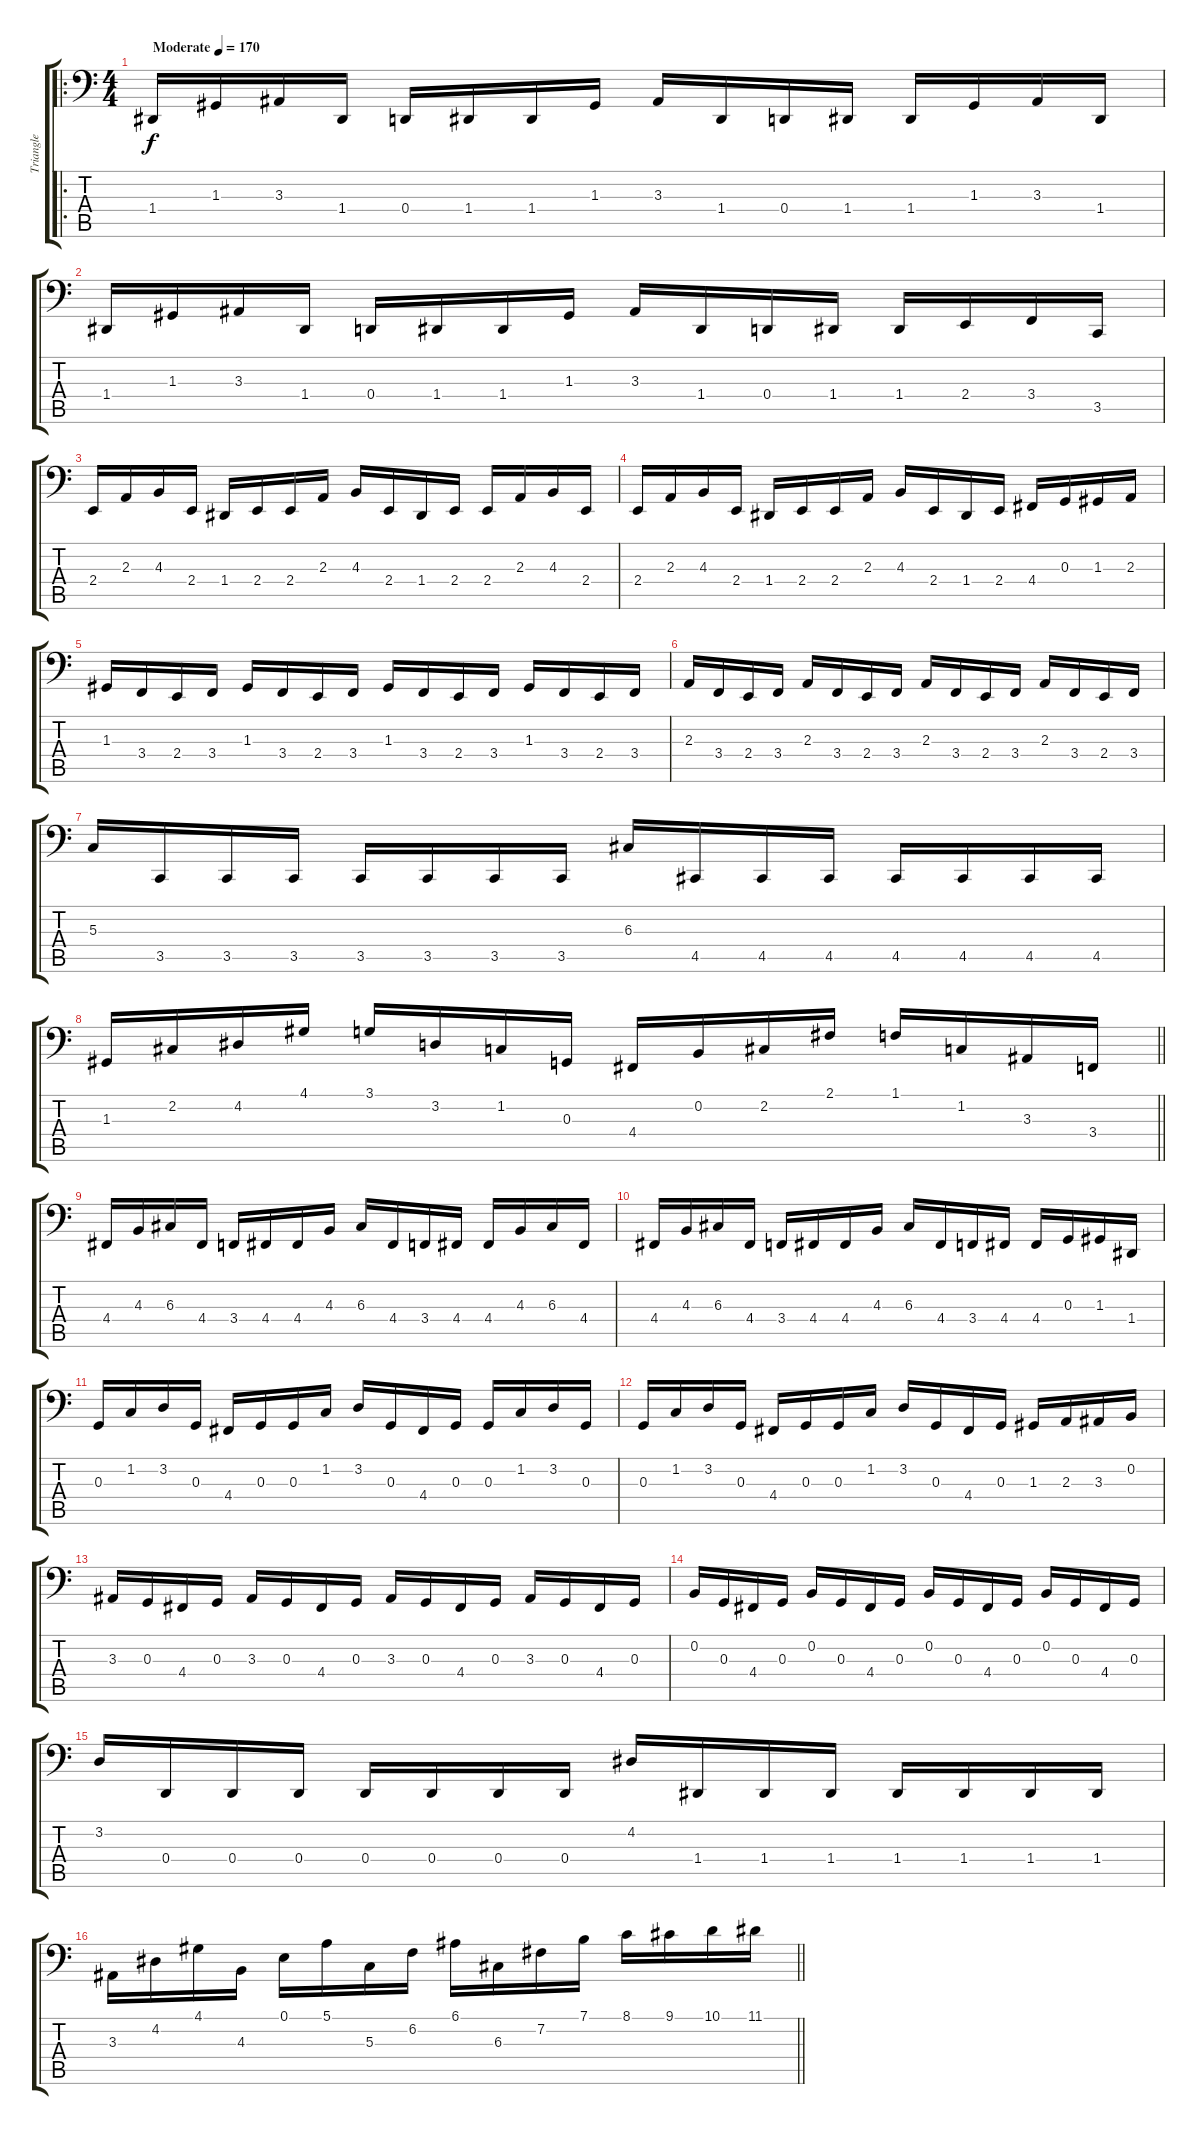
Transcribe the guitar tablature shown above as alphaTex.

\track ("Triangle" "Triangle") {instrument lead1square}
\staff {score tabs}
\tuning (E3 B2 G2 D2 A1 E1) {hide}
\ro
\ts (4 4)
\tempo (170 "Moderate")
\clef f4
\ks c
1.4.16{dy f instrument lead1square} 1.3.16 3.3.16 1.4.16 0.4.16 1.4.16 1.4.16 1.3.16 3.3.16 1.4.16 0.4.16 1.4.16 1.4.16 1.3.16 3.3.16 1.4.16 |
1.4.16 1.3.16 3.3.16 1.4.16 0.4.16 1.4.16 1.4.16 1.3.16 3.3.16 1.4.16 0.4.16 1.4.16 1.4.16 2.4.16 3.4.16 3.5.16 |
2.4.16 2.3.16 4.3.16 2.4.16 1.4.16 2.4.16 2.4.16 2.3.16 4.3.16 2.4.16 1.4.16 2.4.16 2.4.16 2.3.16 4.3.16 2.4.16 |
2.4.16 2.3.16 4.3.16 2.4.16 1.4.16 2.4.16 2.4.16 2.3.16 4.3.16 2.4.16 1.4.16 2.4.16 4.4.16 0.3.16 1.3.16 2.3.16 |
1.3.16 3.4.16 2.4.16 3.4.16 1.3.16 3.4.16 2.4.16 3.4.16 1.3.16 3.4.16 2.4.16 3.4.16 1.3.16 3.4.16 2.4.16 3.4.16 |
2.3.16 3.4.16 2.4.16 3.4.16 2.3.16 3.4.16 2.4.16 3.4.16 2.3.16 3.4.16 2.4.16 3.4.16 2.3.16 3.4.16 2.4.16 3.4.16 |
5.3.16 3.5.16 3.5.16 3.5.16 3.5.16 3.5.16 3.5.16 3.5.16 6.3.16 4.5.16 4.5.16 4.5.16 4.5.16 4.5.16 4.5.16 4.5.16 |
\barLineRight lightlight
1.3.16 2.2.16 4.2.16 4.1.16 3.1.16 3.2.16 1.2.16 0.3.16 4.4.16 0.2.16 2.2.16 2.1.16 1.1.16 1.2.16 3.3.16 3.4.16 |
4.4.16 4.3.16 6.3.16 4.4.16 3.4.16 4.4.16 4.4.16 4.3.16 6.3.16 4.4.16 3.4.16 4.4.16 4.4.16 4.3.16 6.3.16 4.4.16 |
4.4.16 4.3.16 6.3.16 4.4.16 3.4.16 4.4.16 4.4.16 4.3.16 6.3.16 4.4.16 3.4.16 4.4.16 4.4.16 0.3.16 1.3.16 1.4.16 |
0.3.16 1.2.16 3.2.16 0.3.16 4.4.16 0.3.16 0.3.16 1.2.16 3.2.16 0.3.16 4.4.16 0.3.16 0.3.16 1.2.16 3.2.16 0.3.16 |
0.3.16 1.2.16 3.2.16 0.3.16 4.4.16 0.3.16 0.3.16 1.2.16 3.2.16 0.3.16 4.4.16 0.3.16 1.3.16 2.3.16 3.3.16 0.2.16 |
3.3.16 0.3.16 4.4.16 0.3.16 3.3.16 0.3.16 4.4.16 0.3.16 3.3.16 0.3.16 4.4.16 0.3.16 3.3.16 0.3.16 4.4.16 0.3.16 |
0.2.16 0.3.16 4.4.16 0.3.16 0.2.16 0.3.16 4.4.16 0.3.16 0.2.16 0.3.16 4.4.16 0.3.16 0.2.16 0.3.16 4.4.16 0.3.16 |
3.2.16 0.4.16 0.4.16 0.4.16 0.4.16 0.4.16 0.4.16 0.4.16 4.2.16 1.4.16 1.4.16 1.4.16 1.4.16 1.4.16 1.4.16 1.4.16 |
\barLineRight lightlight
3.3.16 4.2.16 4.1.16 4.3.16 0.1.16 5.1.16 5.3.16 6.2.16 6.1.16 6.3.16 7.2.16 7.1.16 8.1.16 9.1.16 10.1.16 11.1.16
